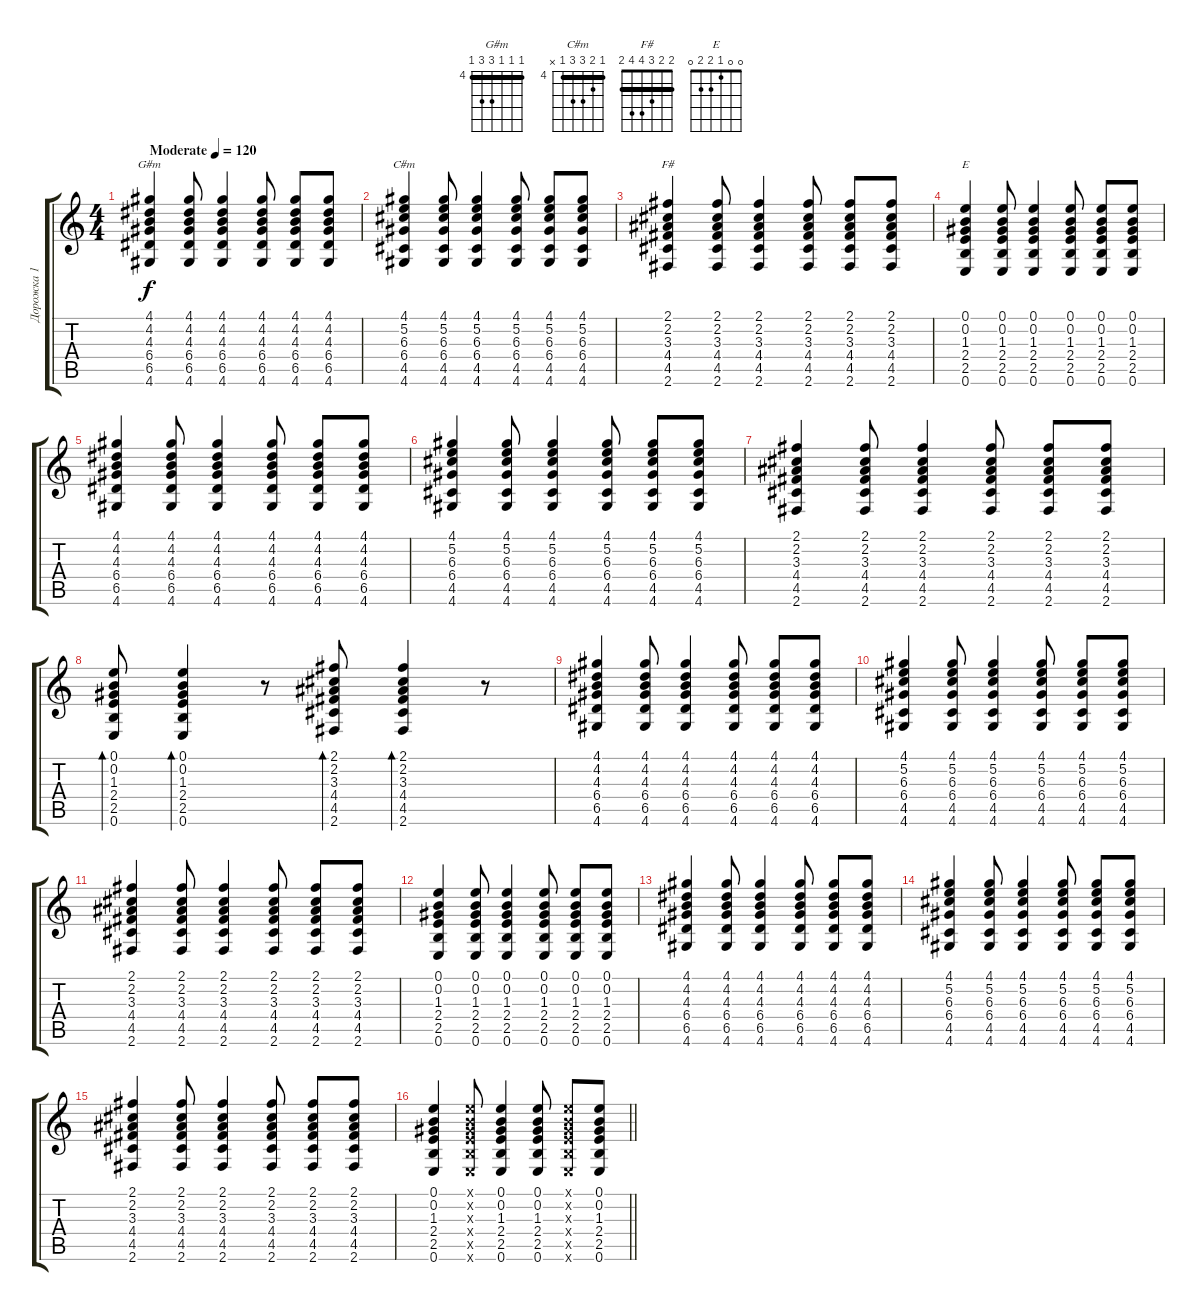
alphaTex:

\track ("Дорожка 1" "Дорожка 1") {instrument acousticguitarsteel}
\staff {score tabs}
\tuning (E4 B3 G3 D3 A2 E2) {hide}
\chord ("G#m" 4 4 4 6 6 4) {firstfret 4 barre 4}
\chord ("C#m" 4 5 6 6 4 x) {firstfret 4 barre 4}
\chord ("F#" 2 2 3 4 4 2) {barre 2}
\chord ("E" 0 0 1 2 2 0)
\ts (4 4)
\tempo (120 "Moderate")
\clef g2
\ks c
(4.1 4.2 4.3 6.4 6.5 4.6).4{ch "G#m" dy f instrument acousticguitarsteel} (4.1 4.2 4.3 6.4 6.5 4.6).8 (4.1 4.2 4.3 6.4 6.5 4.6).4 (4.1 4.2 4.3 6.4 6.5 4.6).8 (4.1 4.2 4.3 6.4 6.5 4.6).8 (4.1 4.2 4.3 6.4 6.5 4.6).8 |
(4.1 5.2 6.3 6.4 4.5 4.6).4{ch "C#m"} (4.1 5.2 6.3 6.4 4.5 4.6).8 (4.1 5.2 6.3 6.4 4.5 4.6).4 (4.1 5.2 6.3 6.4 4.5 4.6).8 (4.1 5.2 6.3 6.4 4.5 4.6).8 (4.1 5.2 6.3 6.4 4.5 4.6).8 |
(2.1 2.2 3.3 4.4 4.5 2.6).4{ch "F#"} (2.1 2.2 3.3 4.4 4.5 2.6).8 (2.1 2.2 3.3 4.4 4.5 2.6).4 (2.1 2.2 3.3 4.4 4.5 2.6).8 (2.1 2.2 3.3 4.4 4.5 2.6).8 (2.1 2.2 3.3 4.4 4.5 2.6).8 |
(0.1 0.2 1.3 2.4 2.5 0.6).4{ch "E"} (0.1 0.2 1.3 2.4 2.5 0.6).8 (0.1 0.2 1.3 2.4 2.5 0.6).4 (0.1 0.2 1.3 2.4 2.5 0.6).8 (0.1 0.2 1.3 2.4 2.5 0.6).8 (0.1 0.2 1.3 2.4 2.5 0.6).8 |
(4.1 4.2 4.3 6.4 6.5 4.6).4 (4.1 4.2 4.3 6.4 6.5 4.6).8 (4.1 4.2 4.3 6.4 6.5 4.6).4 (4.1 4.2 4.3 6.4 6.5 4.6).8 (4.1 4.2 4.3 6.4 6.5 4.6).8 (4.1 4.2 4.3 6.4 6.5 4.6).8 |
(4.1 5.2 6.3 6.4 4.5 4.6).4 (4.1 5.2 6.3 6.4 4.5 4.6).8 (4.1 5.2 6.3 6.4 4.5 4.6).4 (4.1 5.2 6.3 6.4 4.5 4.6).8 (4.1 5.2 6.3 6.4 4.5 4.6).8 (4.1 5.2 6.3 6.4 4.5 4.6).8 |
(2.1 2.2 3.3 4.4 4.5 2.6).4 (2.1 2.2 3.3 4.4 4.5 2.6).8 (2.1 2.2 3.3 4.4 4.5 2.6).4 (2.1 2.2 3.3 4.4 4.5 2.6).8 (2.1 2.2 3.3 4.4 4.5 2.6).8 (2.1 2.2 3.3 4.4 4.5 2.6).8 |
(0.1 0.2 1.3 2.4 2.5 0.6).8{bd 30} (0.1 0.2 1.3 2.4 2.5 0.6).4{bd 30} r.8 (2.1 2.2 3.3 4.4 4.5 2.6).8{bd 30} (2.1 2.2 3.3 4.4 4.5 2.6).4{bd 30} r.8 |
(4.1 4.2 4.3 6.4 6.5 4.6).4 (4.1 4.2 4.3 6.4 6.5 4.6).8 (4.1 4.2 4.3 6.4 6.5 4.6).4 (4.1 4.2 4.3 6.4 6.5 4.6).8 (4.1 4.2 4.3 6.4 6.5 4.6).8 (4.1 4.2 4.3 6.4 6.5 4.6).8 |
(4.1 5.2 6.3 6.4 4.5 4.6).4 (4.1 5.2 6.3 6.4 4.5 4.6).8 (4.1 5.2 6.3 6.4 4.5 4.6).4 (4.1 5.2 6.3 6.4 4.5 4.6).8 (4.1 5.2 6.3 6.4 4.5 4.6).8 (4.1 5.2 6.3 6.4 4.5 4.6).8 |
(2.1 2.2 3.3 4.4 4.5 2.6).4 (2.1 2.2 3.3 4.4 4.5 2.6).8 (2.1 2.2 3.3 4.4 4.5 2.6).4 (2.1 2.2 3.3 4.4 4.5 2.6).8 (2.1 2.2 3.3 4.4 4.5 2.6).8 (2.1 2.2 3.3 4.4 4.5 2.6).8 |
(0.1 0.2 1.3 2.4 2.5 0.6).4 (0.1 0.2 1.3 2.4 2.5 0.6).8 (0.1 0.2 1.3 2.4 2.5 0.6).4 (0.1 0.2 1.3 2.4 2.5 0.6).8 (0.1 0.2 1.3 2.4 2.5 0.6).8 (0.1 0.2 1.3 2.4 2.5 0.6).8 |
(4.1 4.2 4.3 6.4 6.5 4.6).4 (4.1 4.2 4.3 6.4 6.5 4.6).8 (4.1 4.2 4.3 6.4 6.5 4.6).4 (4.1 4.2 4.3 6.4 6.5 4.6).8 (4.1 4.2 4.3 6.4 6.5 4.6).8 (4.1 4.2 4.3 6.4 6.5 4.6).8 |
(4.1 5.2 6.3 6.4 4.5 4.6).4 (4.1 5.2 6.3 6.4 4.5 4.6).8 (4.1 5.2 6.3 6.4 4.5 4.6).4 (4.1 5.2 6.3 6.4 4.5 4.6).8 (4.1 5.2 6.3 6.4 4.5 4.6).8 (4.1 5.2 6.3 6.4 4.5 4.6).8 |
(2.1 2.2 3.3 4.4 4.5 2.6).4 (2.1 2.2 3.3 4.4 4.5 2.6).8 (2.1 2.2 3.3 4.4 4.5 2.6).4 (2.1 2.2 3.3 4.4 4.5 2.6).8 (2.1 2.2 3.3 4.4 4.5 2.6).8 (2.1 2.2 3.3 4.4 4.5 2.6).8 |
\barLineRight lightlight
(0.1 0.2 1.3 2.4 2.5 0.6).4 (0.1{x} 0.2{x} 1.3{x} 2.4{x} 2.5{x} 0.6{x}).8 (0.1 0.2 1.3 2.4 2.5 0.6).4 (0.1 0.2 1.3 2.4 2.5 0.6).8 (0.1{x} 0.2{x} 1.3{x} 2.4{x} 2.5{x} 0.6{x}).8 (0.1 0.2 1.3 2.4 2.5 0.6).8
